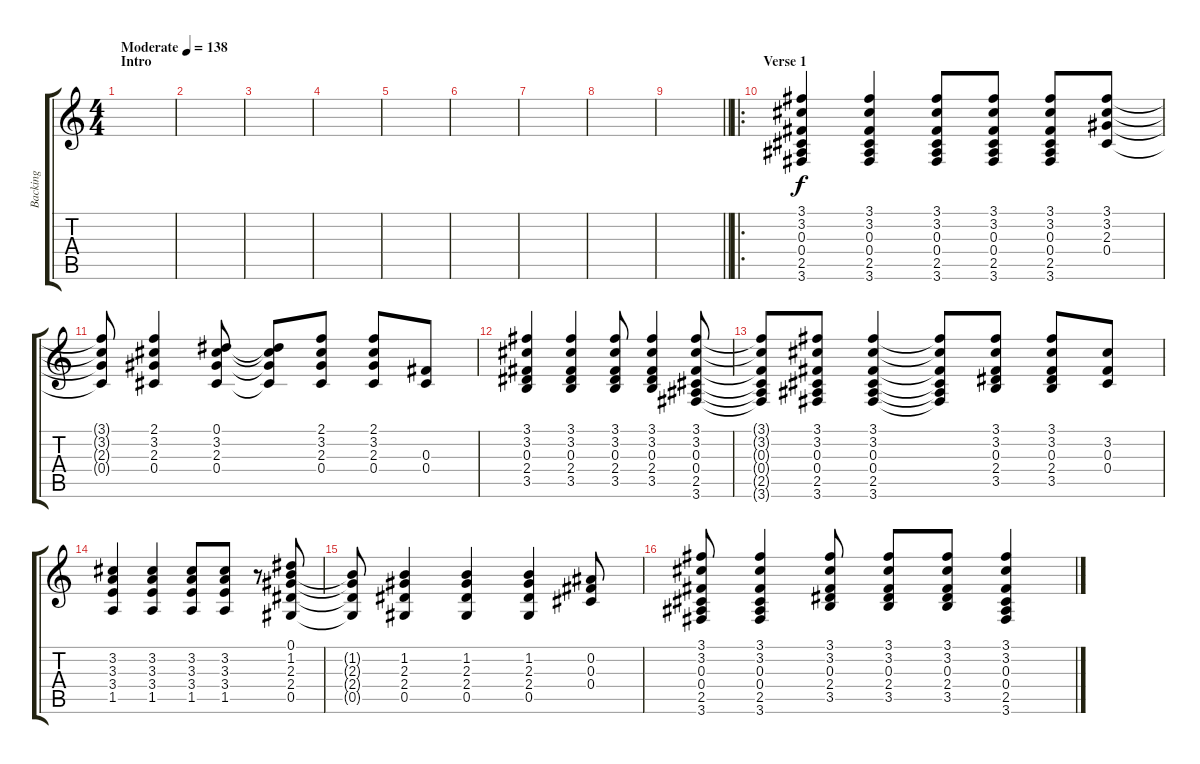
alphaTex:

\track ("Backing" "Backing") {instrument acousticguitarsteel}
\staff {score tabs}
\tuning (Eb4 Bb3 Gb3 Db3 Ab2 Eb2) {hide}
\ts (4 4)
\section ("" "Intro")
\tempo (138 "Moderate")
\clef g2
\ks c
|
|
|
|
|
|
|
|
\barLineRight lightlight
|
\ro
\section ("" "Verse 1")
(3.1 3.2 0.3 0.4 2.5 3.6).4 (3.1 3.2 0.3 0.4 2.5 3.6).4 (3.1 3.2 0.3 0.4 2.5 3.6).8 (3.1 3.2 0.3 0.4 2.5 3.6).8 (3.1 3.2 0.3 0.4 2.5 3.6).8 (3.1 3.2 2.3 0.4).8 |
(3.1{t} 3.2{t} 2.3{t} 0.4{t}).8 (2.1 3.2 2.3 0.4).4 (0.1 3.2 2.3 0.4).8 (0.1{t} 3.2{t} 2.3{t} 0.4{t}).8 (2.1 3.2 2.3 0.4).8 (2.1 3.2 2.3 0.4).8 (0.3 0.4).8 |
(3.1 3.2 0.3 2.4 3.5).4 (3.1 3.2 0.3 2.4 3.5).4 (3.1 3.2 0.3 2.4 3.5).8 (3.1 3.2 0.3 2.4 3.5).4 (3.1 3.2 0.3 0.4 2.5 3.6).8 |
(3.1{t} 3.2{t} 0.3{t} 0.4{t} 2.5{t} 3.6{t}).8 (3.1 3.2 0.3 0.4 2.5 3.6).8 (3.1 3.2 0.3 0.4 2.5 3.6).4 (3.1{t} 3.2{t} 0.3{t} 0.4{t} 2.5{t} 3.6{t}).8 (3.1 3.2 0.3 2.4 3.5).8 (3.1 3.2 0.3 2.4 3.5).8 (3.2 0.3 0.4).8 |
(3.2 3.3 3.4 1.5).4 (3.2 3.3 3.4 1.5).4 (3.2 3.3 3.4 1.5).8 (3.2 3.3 3.4 1.5).8 r.8 (0.1 1.2 2.3 2.4 0.5).8 |
(1.2{t} 2.3{t} 2.4{t} 0.5{t}).8 (1.2 2.3 2.4 0.5).4 (1.2 2.3 2.4 0.5).4 (1.2 2.3 2.4 0.5).4 (0.2 0.3 0.4).8 |
(3.1 3.2 0.3 0.4 2.5 3.6).8 (3.1 3.2 0.3 0.4 2.5 3.6).4 (3.1 3.2 0.3 2.4 3.5).8 (3.1 3.2 0.3 2.4 3.5).8 (3.1 3.2 0.3 2.4 3.5).8 (3.1 3.2 0.3 0.4 2.5 3.6).4
